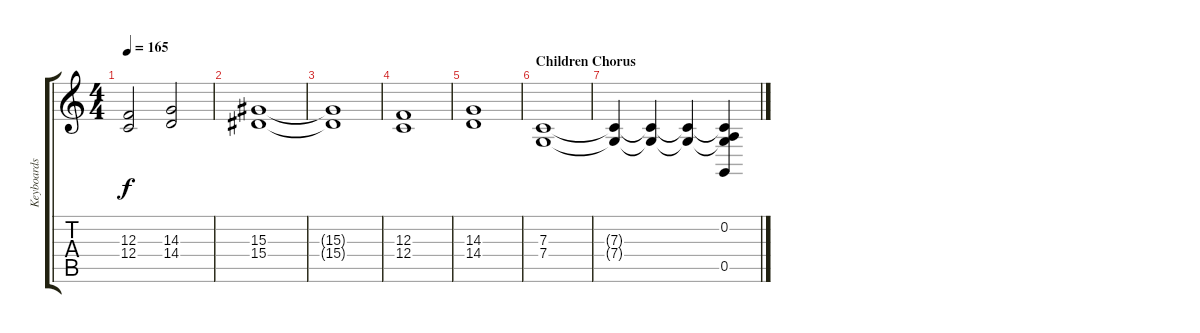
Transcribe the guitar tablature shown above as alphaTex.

\track ("Keyboards" "Keyboards") {instrument stringensemble1}
\staff {score tabs}
\tuning (D4 A3 F3 C3 G2 D2) {hide}
\ts (4 4)
\tempo 165
\clef g2
\ks c
(12.3 12.4).2{dy f} (14.3 14.4).2 |
(15.3 15.4).1 |
(15.3{t} 15.4{t}).1 |
(12.3 12.4).1 |
(14.3 14.4).1 |
\section ("" "Children Chorus")
(7.3 7.4).1 |
(7.3{t} 7.4{t}).4{volume 10} (7.3{t} 7.4{t}).4{volume 7} (7.3{t} 7.4{t}).4{volume 4} (0.2 7.3{t} 7.4{t} 0.5).4{volume 1}
